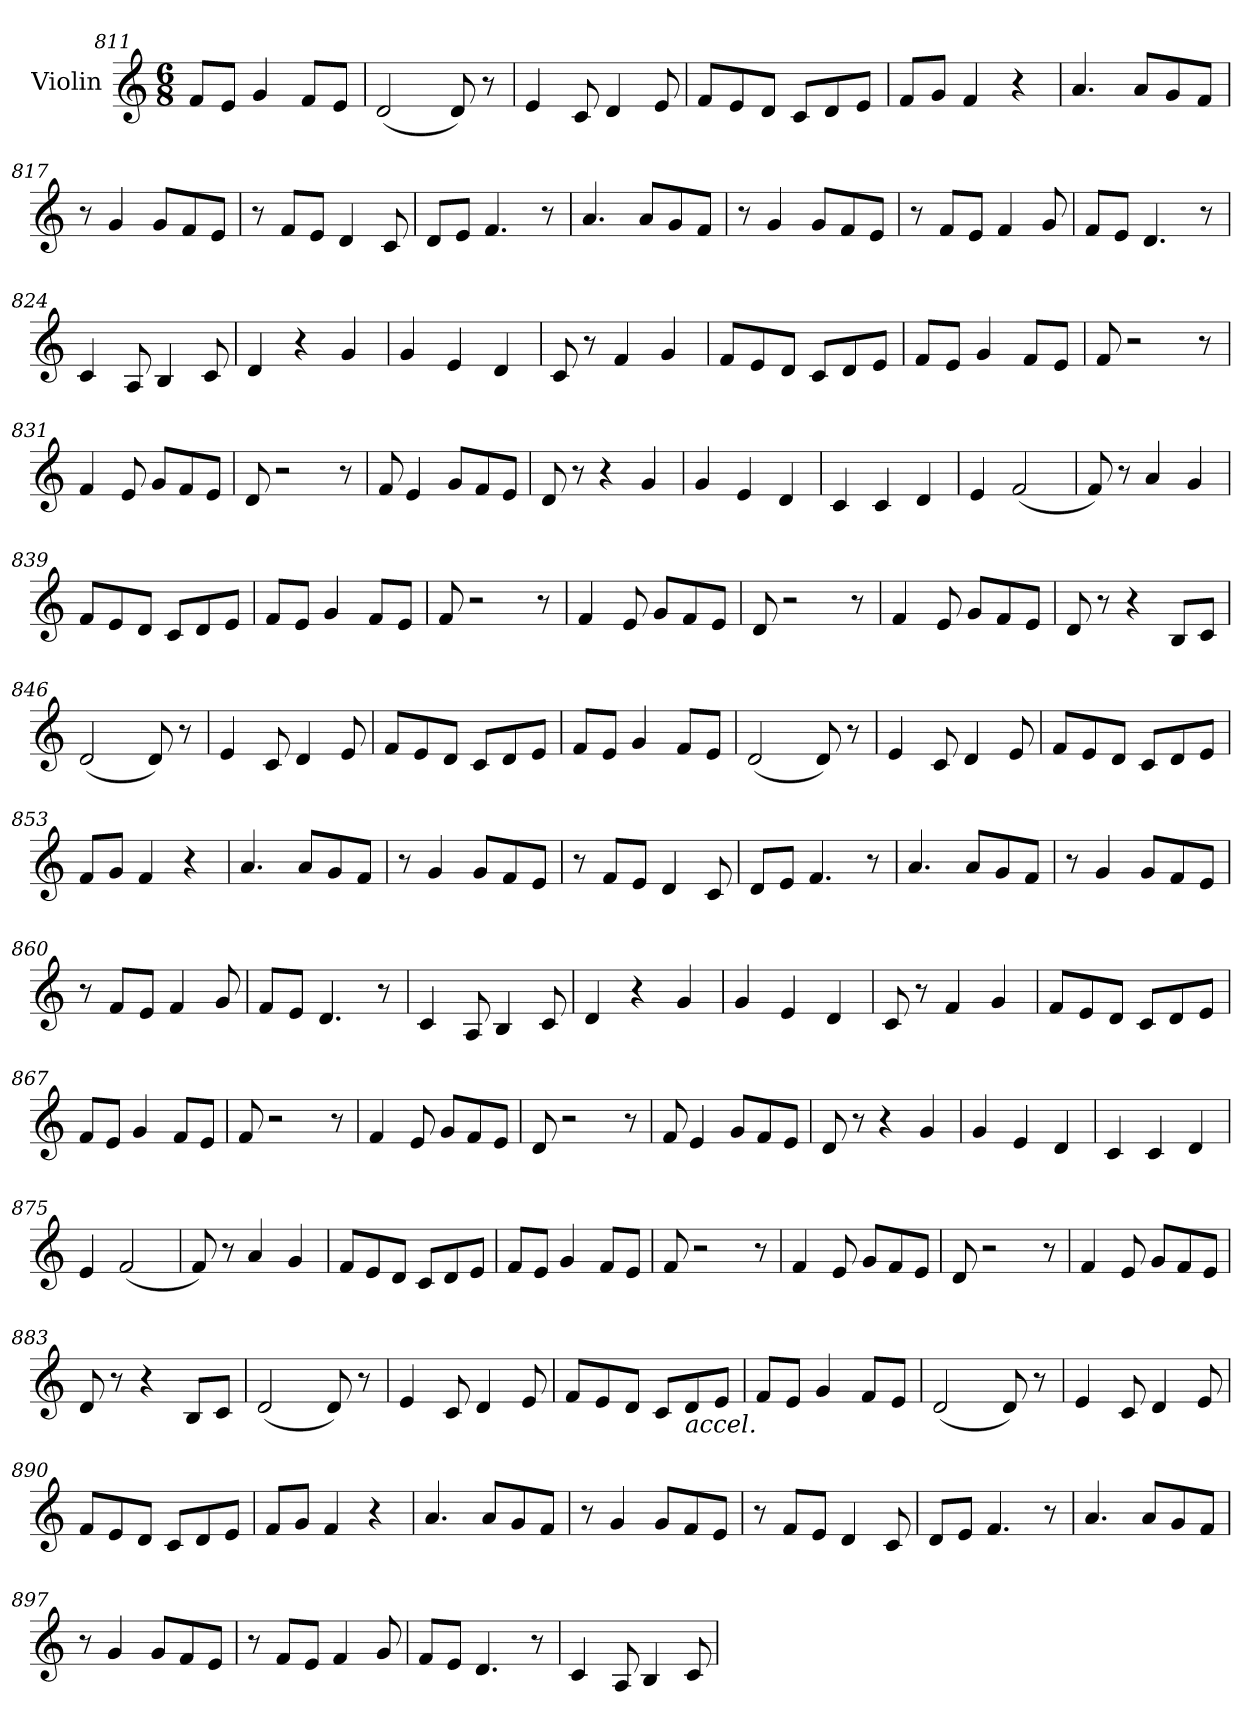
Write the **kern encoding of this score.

**kern
*part1
*staff1
*I"Violin
*clefG2
*k[]
*M6/8
=811
8f/L
8e/J
4g/
8f/L
8e/J
=812
(<2d/
8d/)
8r
!!LO:LB:g=z
=813
4e/
8c/
4d/
8e/
=814
8f/L
8e/
8d/J
8c/L
8d/
8e/J
=815
8f/L
8g/J
4f/
4r
=816
4.a/
8a/L
8g/
8f/J
=817
8r
4g/
8g/L
8f/
8e/J
=818
8r
8f/L
8e/J
4d/
8c/
!!LO:LB:g=z
=819
8d/L
8e/J
4.f/
8r
=820
4.a/
8a/L
8g/
8f/J
=821
8r
4g/
8g/L
8f/
8e/J
=822
8r
8f/L
8e/J
4f/
8g/
=823
8f/L
8e/J
4.d/
8r
=824
4c/
8A/
4B/
8c/
!!LO:LB:g=z
=825
4d/
4r
4g/
=826
4g/
4e/
4d/
=827
8c/
8r
4f/
4g/
=828
8f/L
8e/
8d/J
8c/L
8d/
8e/J
=829
8f/L
8e/J
4g/
8f/L
8e/J
=830
8f/
2r
8r
!!LO:LB:g=z
=831
4f/
8e/
8g/L
8f/
8e/J
=832
8d/
2r
8r
=833
8f/
4e/
8g/L
8f/
8e/J
=834
8d/
8r
4r
4g/
=835
4g/
4e/
4d/
=836
4c/
4c/
4d/
=837
4e/
(<2f/
!!LO:LB:g=z
=838
8f/)
8r
4a/
4g/
=839
8f/L
8e/
8d/J
8c/L
8d/
8e/J
=840
8f/L
8e/J
4g/
8f/L
8e/J
=841
8f/
2r
8r
=842
4f/
8e/
8g/L
8f/
8e/J
=843
8d/
2r
8r
!!LO:LB:g=z
=844
4f/
8e/
8g/L
8f/
8e/J
=845
8d/
8r
4r
8B/L
8c/J
=846
(<2d/
8d/)
8r
=847
4e/
8c/
4d/
8e/
=848
8f/L
8e/
8d/J
8c/L
8d/
8e/J
=849
8f/L
8e/J
4g/
8f/L
8e/J
!!LO:PB:g=z
=850
(<2d/
8d/)
8r
=851
4e/
8c/
4d/
8e/
=852
8f/L
8e/
8d/J
8c/L
8d/
8e/J
=853
8f/L
8g/J
4f/
4r
=854
4.a/
8a/L
8g/
8f/J
=855
8r
4g/
8g/L
8f/
8e/J
!!LO:LB:g=z
=856
8r
8f/L
8e/J
4d/
8c/
=857
8d/L
8e/J
4.f/
8r
=858
4.a/
8a/L
8g/
8f/J
=859
8r
4g/
8g/L
8f/
8e/J
=860
8r
8f/L
8e/J
4f/
8g/
=861
8f/L
8e/J
4.d/
8r
!!LO:LB:g=z
=862
4c/
8A/
4B/
8c/
=863
4d/
4r
4g/
=864
4g/
4e/
4d/
=865
8c/
8r
4f/
4g/
=866
8f/L
8e/
8d/J
8c/L
8d/
8e/J
=867
8f/L
8e/J
4g/
8f/L
8e/J
!!LO:LB:g=z
=868
8f/
2r
8r
=869
4f/
8e/
8g/L
8f/
8e/J
=870
8d/
2r
8r
=871
8f/
4e/
8g/L
8f/
8e/J
=872
8d/
8r
4r
4g/
=873
4g/
4e/
4d/
=874
4c/
4c/
4d/
!!LO:LB:g=z
=875
4e/
(<2f/
=876
8f/)
8r
4a/
4g/
=877
8f/L
8e/
8d/J
8c/L
8d/
8e/J
=878
8f/L
8e/J
4g/
8f/L
8e/J
=879
8f/
2r
8r
=880
4f/
8e/
8g/L
8f/
8e/J
!!LO:LB:g=z
=881
8d/
2r
8r
=882
4f/
8e/
8g/L
8f/
8e/J
=883
8d/
8r
4r
8B/L
8c/J
=884
(<2d/
8d/)
8r
=885
4e/
8c/
4d/
8e/
=886
8f/L
8e/
8d/J
8c/L
!LO:TX:b:i:t=accel.
8d/
8e/J
!!LO:LB:g=z
=887
8f/L
8e/J
4g/
8f/L
8e/J
=888
(<2d/
8d/)
8r
=889
4e/
8c/
4d/
8e/
=890
8f/L
8e/
8d/J
8c/L
8d/
8e/J
=891
8f/L
8g/J
4f/
4r
=892
4.a/
8a/L
8g/
8f/J
!!LO:LB:g=z
=893
8r
4g/
8g/L
8f/
8e/J
=894
8r
8f/L
8e/J
4d/
8c/
=895
8d/L
8e/J
4.f/
8r
=896
4.a/
8a/L
8g/
8f/J
=897
8r
4g/
8g/L
8f/
8e/J
=898
8r
8f/L
8e/J
4f/
8g/
!!LO:PB:g=z
=899
8f/L
8e/J
4.d/
8r
=900
4c/
8A/
4B/
8c/
=
*-
